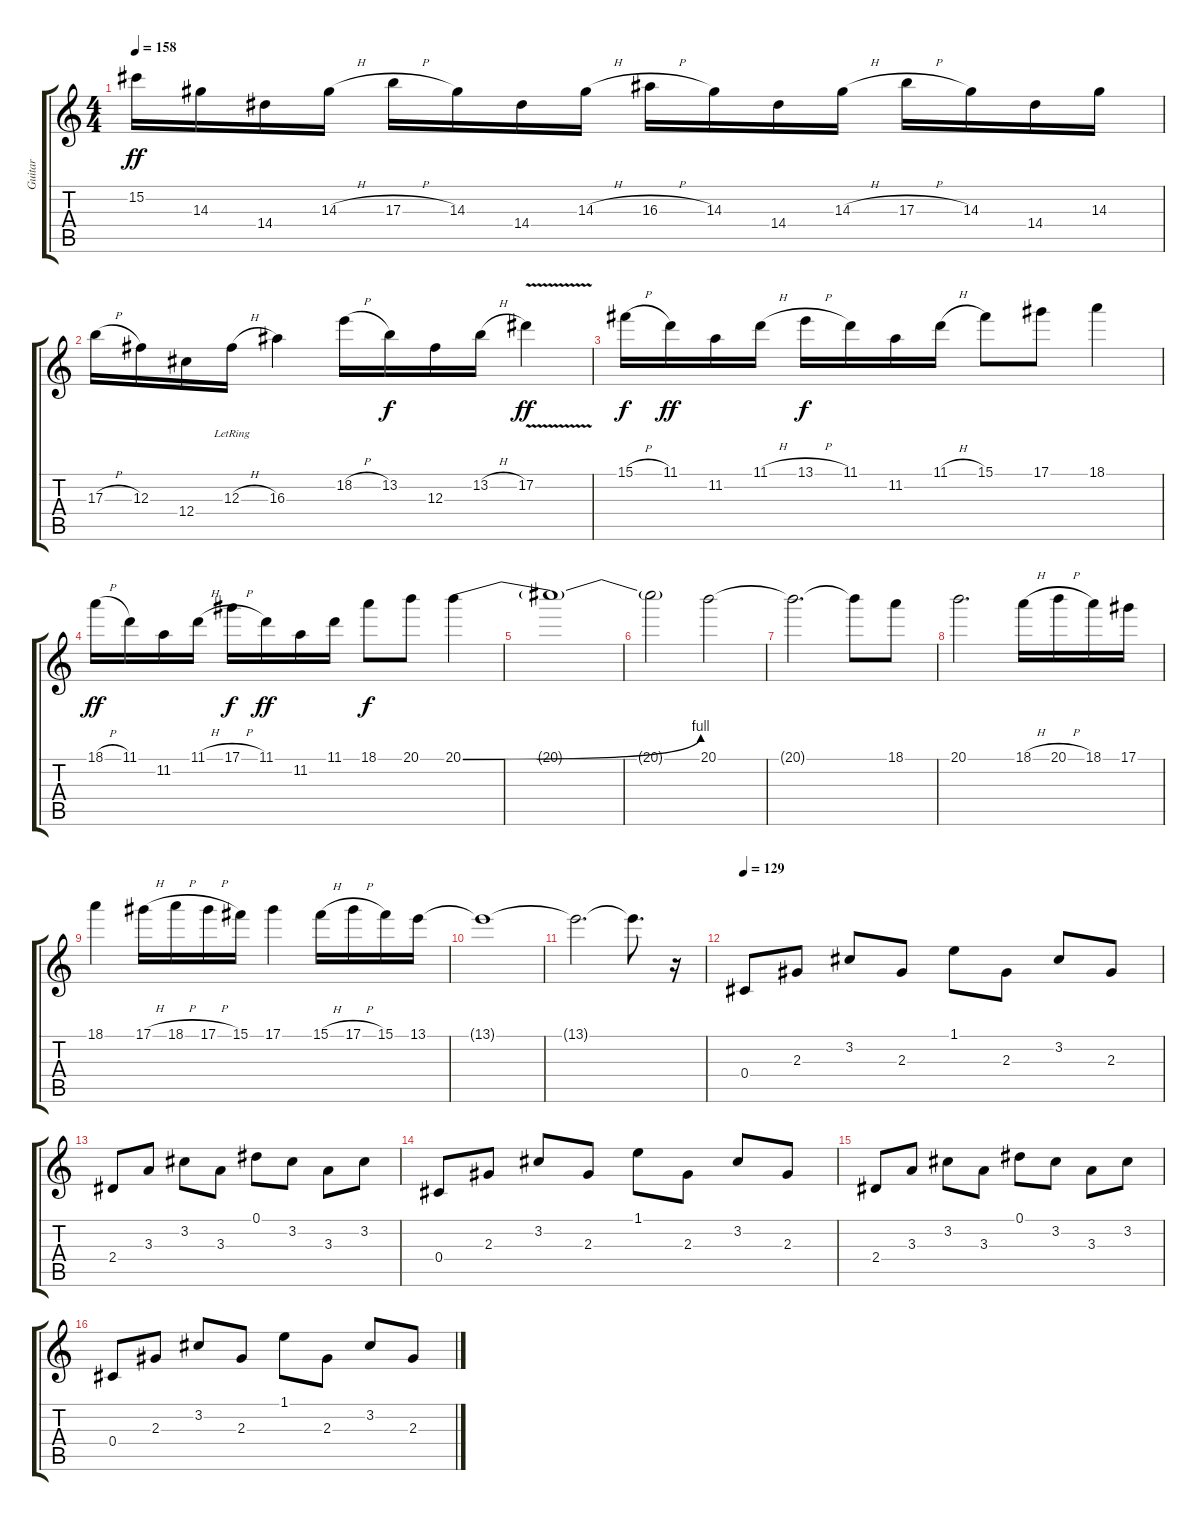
\track ("Guitar" "Guitar") {instrument overdrivenguitar}
\staff {score tabs}
\tuning (Eb4 Bb3 Gb3 Db3 Ab2 Eb2) {hide}
\ts (4 4)
\tempo 158
\clef g2
\ks c
15.2.16{dy ff} 14.3.16 14.4.16 14.3{h}.16 17.3{h}.16 14.3.16 14.4.16 14.3{h}.16 16.3{h}.16 14.3.16 14.4.16 14.3{h}.16 17.3{h}.16 14.3.16 14.4.16 14.3.16 |
17.3{h}.16 12.3.16 12.4.16 12.3{h lr}.16 16.3.4 18.2{h}.16 13.2.16{dy f} 12.3.16 13.2{h}.16 17.2{v}.4{dy ff} |
15.1{h}.16{dy f} 11.1.16{dy ff} 11.2.16 11.1{h}.16 13.1{h}.16{dy f} 11.1.16 11.2.16 11.1{h}.16 15.1.8 17.1.8 18.1.4 |
18.1{h}.16{dy ff} 11.1.16 11.2.16 11.1{h}.16 17.1{h}.16{dy f} 11.1.16{dy ff} 11.2.16 11.1.16 18.1.8{dy f} 20.1.8 20.1{be (bend 0 0 60 4)}.4 |
20.1{t}.1 |
20.1{t}.2 20.1.2 |
20.1{t}.2{d} 20.1{t}.8 18.1.8 |
20.1.2{d} 18.1{h}.16 20.1{h}.16 18.1.16 17.1.16 |
18.1.4 17.1{h}.16 18.1{h}.16 17.1{h}.16 15.1.16 17.1.4 15.1{h}.16 17.1{h}.16 15.1.16 13.1.16 |
13.1{t}.1 |
13.1{t}.2{d} 13.1{t}.8{d} r.16 |
\tempo 129
0.4.8{volume 16 balance 8 instrument acousticguitarsteel} 2.3.8 3.2.8 2.3.8 1.1.8 2.3.8 3.2.8 2.3.8 |
2.4.8 3.3.8 3.2.8 3.3.8 0.1.8 3.2.8 3.3.8 3.2.8 |
0.4.8 2.3.8 3.2.8 2.3.8 1.1.8 2.3.8 3.2.8 2.3.8 |
2.4.8 3.3.8 3.2.8 3.3.8 0.1.8 3.2.8 3.3.8 3.2.8 |
0.4.8 2.3.8 3.2.8{volume 16 balance 8} 2.3.8 1.1.8 2.3.8 3.2.8 2.3.8
